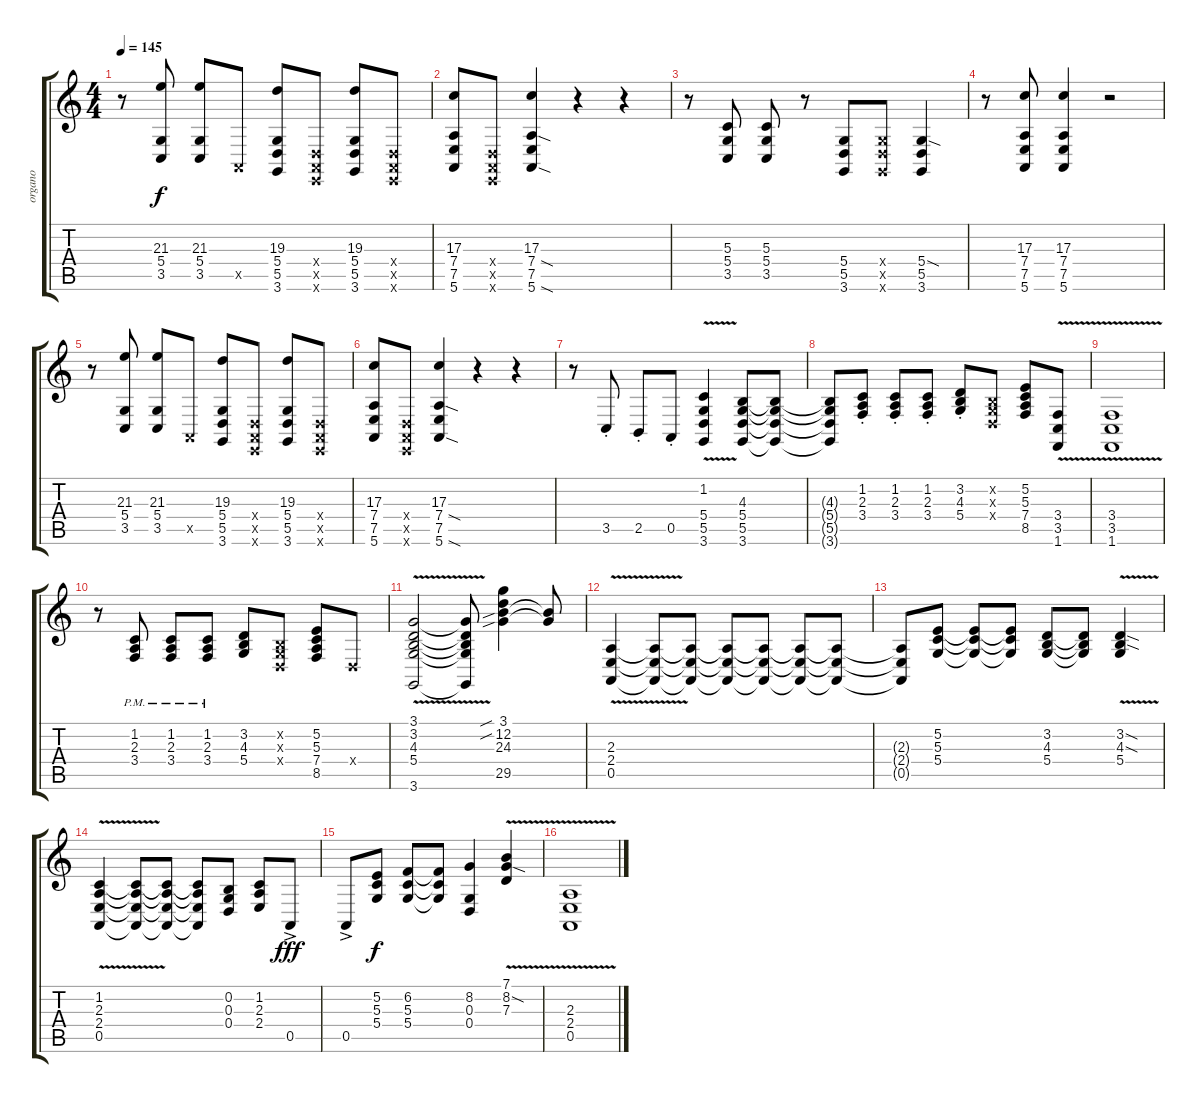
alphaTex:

\track ("organo" "organo") {instrument tremolostrings}
\staff {score tabs}
\tuning (E4 B3 G3 D3 A2 E2) {hide}
\ts (4 4)
\tempo 145
\clef g2
\ks c
r.8{dy f} (21.3 5.4 3.5).8 (21.3 5.4 3.5).8 0.5{x}.8 (19.3 5.4 5.5 3.6).8 (0.4{x} 0.5{x} 0.6{x}).8 (19.3 5.4 5.5 3.6).8 (0.4{x} 0.5{x} 0.6{x}).8 |
(17.3 7.4 7.5 5.6).8 (0.4{x} 0.5{x} 0.6{x}).8 (17.3 7.4{sod} 7.5 5.6{sod}).4 r.4 r.4 |
r.8 (5.3 5.4 3.5).8 (5.3 5.4 3.5).8 r.8 (5.4 5.5 3.6).8 (5.4{x} 5.5{x} 3.6{x}).8 (5.4{sod} 5.5 3.6).4 |
r.8 (17.3 7.4 7.5 5.6).8 (17.3 7.4 7.5 5.6).4 r.2 |
r.8 (21.3 5.4 3.5).8 (21.3 5.4 3.5).8 0.5{x}.8 (19.3 5.4 5.5 3.6).8 (0.4{x} 0.5{x} 0.6{x}).8 (19.3 5.4 5.5 3.6).8 (0.4{x} 0.5{x} 0.6{x}).8 |
(17.3 7.4 7.5 5.6).8 (0.4{x} 0.5{x} 0.6{x}).8 (17.3 7.4{sod} 7.5 5.6{sod}).4 r.4 r.4 |
r.8 3.5{st}.8 2.5{st}.8 0.5{st}.8 (1.2 5.4{v} 5.5 3.6).4 (4.3 5.4 5.5 3.6).8 (4.3{t} 5.4{t} 5.5{t} 3.6{t}).8 |
(4.3{t} 5.4{t} 5.5{t} 3.6{t}).8 (1.2{st} 2.3 3.4).8 (1.2{st} 2.3 3.4).8 (1.2{st} 2.3 3.4).8 (3.2{st} 4.3 5.4).8 (0.2{x} 0.3{x} 0.4{x}).8 (5.2 5.3 7.4 8.5).8 (3.4{v} 3.5 1.6).8 |
(3.4{v} 3.5 1.6).1 |
r.8 (1.2{pm} 2.3 3.4).8 (1.2{pm} 2.3 3.4).8 (1.2{pm} 2.3 3.4).8 (3.2 4.3 5.4).8 (0.2{x} 0.3{x} 0.4{x}).8 (5.2 5.3 7.4 8.5).8 0.4{x}.8 |
(3.1 3.2 4.3 5.4 3.6{v}).2 (3.1{t} 3.2{t} 4.3{t} 5.4{t} 3.6{t}).8 (3.1{sib} 12.2{sib} 24.3 29.5).4 (3.1{t} 12.2{t}).8 |
(2.3{v} 2.4 0.5).4 (2.3{t} 2.4{t} 0.5{t}).8 (2.3{t} 2.4{t} 0.5{t}).8 (2.3{t} 2.4{t} 0.5{t}).8 (2.3{t} 2.4{t} 0.5{t}).8 (2.3{t} 2.4{t} 0.5{t}).8 (2.3{t} 2.4{t} 0.5{t}).8 |
(2.3{t} 2.4{t} 0.5{t}).8 (5.2 5.3 5.4).8 (5.2{t} 5.3{t} 5.4{t}).8 (5.2{t} 5.3{t} 5.4{t}).8 (3.2 4.3 5.4).8 (3.2{t} 4.3{t} 5.4{t}).8 (3.2{sod} 4.3{sod} 5.4{v}).4 |
(1.2{v} 2.3 2.4 0.5).4 (1.2{t} 2.3{t} 2.4{t} 0.5{t}).8 (1.2{t} 2.3{t} 2.4{t} 0.5{t}).8 (1.2{t} 2.3{t} 2.4{t} 0.5{t}).8 (0.2 0.3 0.4).8 (1.2 2.3 2.4).8 0.5{ac}.8{dy fff} |
0.5{ac}.8 (5.2 5.3 5.4).8{dy f} (6.2 5.3 5.4).8 (6.2{t} 5.3{t} 5.4{t}).8 (8.2 0.3 0.4).4 (7.1{v} 8.2{sod} 7.3).4 |
(2.3{v} 2.4 0.5).1
